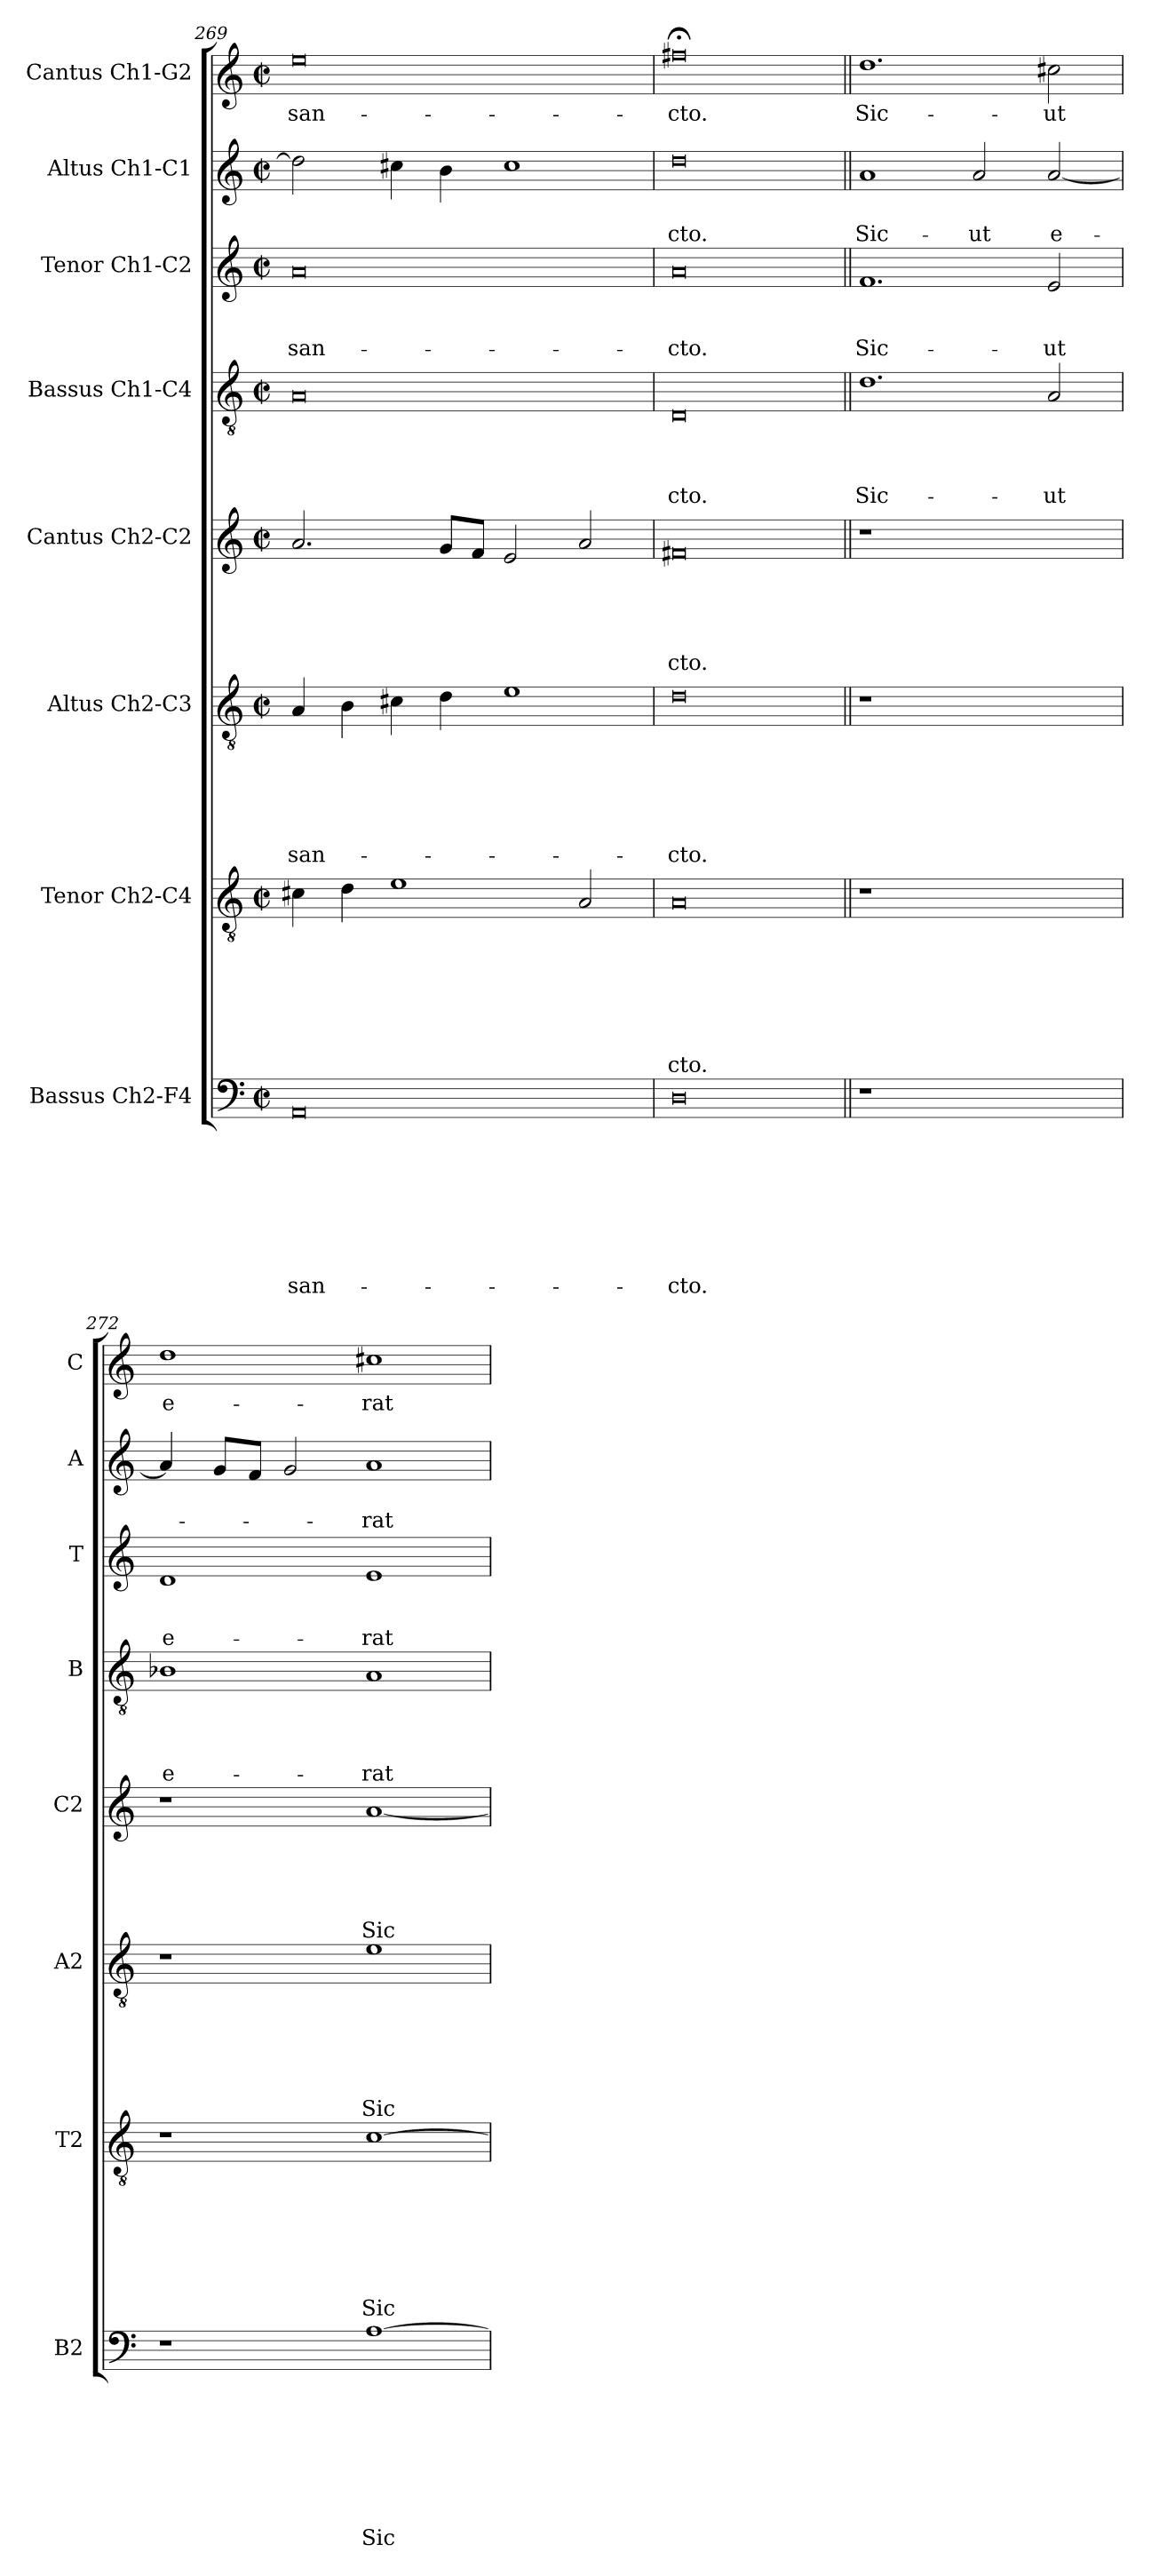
**kern	**text	**text	**text	**text	**text	**text	**text	**text	**kern	**text	**text	**text	**text	**text	**text	**text	**kern	**text	**text	**text	**text	**text	**text	**kern	**text	**text	**text	**text	**text	**kern	**text	**text	**text	**text	**kern	**text	**text	**text	**kern	**text	**text	**kern	**text
*part8	*part8	*part8	*part8	*part8	*part8	*part8	*part8	*part8	*part7	*part7	*part7	*part7	*part7	*part7	*part7	*part7	*part6	*part6	*part6	*part6	*part6	*part6	*part6	*part5	*part5	*part5	*part5	*part5	*part5	*part4	*part4	*part4	*part4	*part4	*part3	*part3	*part3	*part3	*part2	*part2	*part2	*part1	*part1
*staff8	*staff8	*staff8	*staff8	*staff8	*staff8	*staff8	*staff8	*staff8	*staff7	*staff7	*staff7	*staff7	*staff7	*staff7	*staff7	*staff7	*staff6	*staff6	*staff6	*staff6	*staff6	*staff6	*staff6	*staff5	*staff5	*staff5	*staff5	*staff5	*staff5	*staff4	*staff4	*staff4	*staff4	*staff4	*staff3	*staff3	*staff3	*staff3	*staff2	*staff2	*staff2	*staff1	*staff1
*I"Bassus Ch2-F4	*	*	*	*	*	*	*	*	*I"Tenor Ch2-C4	*	*	*	*	*	*	*	*I"Altus Ch2-C3	*	*	*	*	*	*	*I"Cantus Ch2-C2	*	*	*	*	*	*I"Bassus Ch1-C4	*	*	*	*	*I"Tenor Ch1-C2	*	*	*	*I"Altus Ch1-C1	*	*	*I"Cantus Ch1-G2	*
*I'B2	*	*	*	*	*	*	*	*	*I'T2	*	*	*	*	*	*	*	*I'A2	*	*	*	*	*	*	*I'C2	*	*	*	*	*	*I'B	*	*	*	*	*I'T	*	*	*	*I'A	*	*	*I'C	*
*clefF4	*	*	*	*	*	*	*	*	*clefGv2	*	*	*	*	*	*	*	*clefGv2	*	*	*	*	*	*	*clefG2	*	*	*	*	*	*clefGv2	*	*	*	*	*clefG2	*	*	*	*clefG2	*	*	*clefG2	*
*k[]	*	*	*	*	*	*	*	*	*k[]	*	*	*	*	*	*	*	*k[]	*	*	*	*	*	*	*k[]	*	*	*	*	*	*k[]	*	*	*	*	*k[]	*	*	*	*k[]	*	*	*k[]	*
*C:	*	*	*	*	*	*	*	*	*C:	*	*	*	*	*	*	*	*C:	*	*	*	*	*	*	*C:	*	*	*	*	*	*C:	*	*	*	*	*C:	*	*	*	*C:	*	*	*C:	*
*M2/2	*	*	*	*	*	*	*	*	*M2/2	*	*	*	*	*	*	*	*M2/2	*	*	*	*	*	*	*M2/2	*	*	*	*	*	*M2/2	*	*	*	*	*M2/2	*	*	*	*M2/2	*	*	*M2/2	*
*met(c|)	*	*	*	*	*	*	*	*	*met(c|)	*	*	*	*	*	*	*	*met(c|)	*	*	*	*	*	*	*met(c|)	*	*	*	*	*	*met(c|)	*	*	*	*	*met(c|)	*	*	*	*met(c|)	*	*	*met(c|)	*
=269	=269	=269	=269	=269	=269	=269	=269	=269	=269	=269	=269	=269	=269	=269	=269	=269	=269	=269	=269	=269	=269	=269	=269	=269	=269	=269	=269	=269	=269	=269	=269	=269	=269	=269	=269	=269	=269	=269	=269	=269	=269	=269	=269
!	!	!	!	!	!	!	!	!LO:LY:b	!	!	!	!	!	!	!	!	!	!	!	!	!	!	!LO:LY:b	!	!	!	!	!	!	!	!	!	!	!	!	!	!	!LO:LY:b	!	!	!	!	!LO:LY:b
0AA	.	.	.	.	.	.	.	san-	4c#X\	.	.	.	.	.	.	.	4A/	.	.	.	.	.	san-	2.a/	.	.	.	.	.	0A	.	.	.	.	0a	.	.	san-	2dd\]	.	.	0ee	san-
.	.	.	.	.	.	.	.	.	4d\	.	.	.	.	.	.	.	4B\	.	.	.	.	.	.	.	.	.	.	.	.	.	.	.	.	.	.	.	.	.	.	.	.	.	.
.	.	.	.	.	.	.	.	.	1e	.	.	.	.	.	.	.	4c#X\	.	.	.	.	.	.	.	.	.	.	.	.	.	.	.	.	.	.	.	.	.	4cc#X\	.	.	.	.
.	.	.	.	.	.	.	.	.	.	.	.	.	.	.	.	.	4d\	.	.	.	.	.	.	8g/L	.	.	.	.	.	.	.	.	.	.	.	.	.	.	4b\	.	.	.	.
.	.	.	.	.	.	.	.	.	.	.	.	.	.	.	.	.	.	.	.	.	.	.	.	8f/J	.	.	.	.	.	.	.	.	.	.	.	.	.	.	.	.	.	.	.
.	.	.	.	.	.	.	.	.	.	.	.	.	.	.	.	.	1e	.	.	.	.	.	.	2e/	.	.	.	.	.	.	.	.	.	.	.	.	.	.	1cc#	.	.	.	.
.	.	.	.	.	.	.	.	.	2A/	.	.	.	.	.	.	.	.	.	.	.	.	.	.	2a/	.	.	.	.	.	.	.	.	.	.	.	.	.	.	.	.	.	.	.
=270	=270	=270	=270	=270	=270	=270	=270	=270	=270	=270	=270	=270	=270	=270	=270	=270	=270	=270	=270	=270	=270	=270	=270	=270	=270	=270	=270	=270	=270	=270	=270	=270	=270	=270	=270	=270	=270	=270	=270	=270	=270	=270	=270
!	!	!	!	!	!	!	!	!LO:LY:b	!	!	!	!	!	!	!	!LO:LY:b	!	!	!	!	!	!	!LO:LY:b	!	!	!	!	!	!LO:LY:b	!	!	!	!	!LO:LY:b	!	!	!	!LO:LY:b	!	!	!LO:LY:b	!	!LO:LY:b
0D	.	.	.	.	.	.	.	-cto.	0A	.	.	.	.	.	.	-cto.	0d	.	.	.	.	.	-cto.	0f#X	.	.	.	.	-cto.	0D	.	.	.	-cto.	0a	.	.	-cto.	0dd	.	-cto.	0ff#X;<	-cto.
=271||	=271||	=271||	=271||	=271||	=271||	=271||	=271||	=271||	=271||	=271||	=271||	=271||	=271||	=271||	=271||	=271||	=271||	=271||	=271||	=271||	=271||	=271||	=271||	=271||	=271||	=271||	=271||	=271||	=271||	=271||	=271||	=271||	=271||	=271||	=271||	=271||	=271||	=271||	=271||	=271||	=271||	=271||	=271||
!	!	!	!	!	!	!	!	!	!	!	!	!	!	!	!	!	!	!	!	!	!	!	!	!	!	!	!	!	!	!	!	!	!	!LO:LY:b	!	!	!	!LO:LY:b	!	!	!LO:LY:b	!	!LO:LY:b
1r	.	.	.	.	.	.	.	.	1r	.	.	.	.	.	.	.	1r	.	.	.	.	.	.	1r	.	.	.	.	.	1.d	.	.	.	Sic-	1.f	.	.	Sic-	1a	.	Sic-	1.dd	Sic-
!	!	!	!	!	!	!	!	!	!	!	!	!	!	!	!	!	!	!	!	!	!	!	!	!	!	!	!	!	!	!	!	!	!	!	!	!	!	!	!	!	!LO:LY:b	!	!
1ryy	.	.	.	.	.	.	.	.	1ryy	.	.	.	.	.	.	.	1ryy	.	.	.	.	.	.	1ryy	.	.	.	.	.	.	.	.	.	.	.	.	.	.	2a/	.	-ut	.	.
!	!	!	!	!	!	!	!	!	!	!	!	!	!	!	!	!	!	!	!	!	!	!	!	!	!	!	!	!	!	!	!	!	!	!LO:LY:b	!	!	!	!LO:LY:b	!	!	!LO:LY:b	!	!LO:LY:b
.	.	.	.	.	.	.	.	.	.	.	.	.	.	.	.	.	.	.	.	.	.	.	.	.	.	.	.	.	.	2A/	.	.	.	-ut	2e/	.	.	-ut	[2a/	.	e-	2cc#X\	-ut
=272	=272	=272	=272	=272	=272	=272	=272	=272	=272	=272	=272	=272	=272	=272	=272	=272	=272	=272	=272	=272	=272	=272	=272	=272	=272	=272	=272	=272	=272	=272	=272	=272	=272	=272	=272	=272	=272	=272	=272	=272	=272	=272	=272
!	!	!	!	!	!	!	!	!	!	!	!	!	!	!	!	!	!	!	!	!	!	!	!	!	!	!	!	!	!	!	!	!	!	!LO:LY:b	!	!	!	!LO:LY:b	!	!	!	!	!LO:LY:b
1r	.	.	.	.	.	.	.	.	1r	.	.	.	.	.	.	.	1r	.	.	.	.	.	.	1r	.	.	.	.	.	1B-X	.	.	.	e-	1d	.	.	e-	4a/]	.	.	1dd	e-
.	.	.	.	.	.	.	.	.	.	.	.	.	.	.	.	.	.	.	.	.	.	.	.	.	.	.	.	.	.	.	.	.	.	.	.	.	.	.	8g/L	.	.	.	.
.	.	.	.	.	.	.	.	.	.	.	.	.	.	.	.	.	.	.	.	.	.	.	.	.	.	.	.	.	.	.	.	.	.	.	.	.	.	.	8f/J	.	.	.	.
.	.	.	.	.	.	.	.	.	.	.	.	.	.	.	.	.	.	.	.	.	.	.	.	.	.	.	.	.	.	.	.	.	.	.	.	.	.	.	2g/	.	.	.	.
!	!	!	!	!	!	!	!	!LO:LY:b	!	!	!	!	!	!	!	!LO:LY:b	!	!	!	!	!	!	!LO:LY:b	!	!	!	!	!	!LO:LY:b	!	!	!	!	!LO:LY:b	!	!	!	!LO:LY:b	!	!	!LO:LY:b	!	!LO:LY:b
[1A	.	.	.	.	.	.	.	Sic-	[1c	.	.	.	.	.	.	Sic-	1e	.	.	.	.	.	Sic-	[1a	.	.	.	.	Sic-	1A	.	.	.	-rat	1e	.	.	-rat	1a	.	-rat	1cc#X	-rat
=	=	=	=	=	=	=	=	=	=	=	=	=	=	=	=	=	=	=	=	=	=	=	=	=	=	=	=	=	=	=	=	=	=	=	=	=	=	=	=	=	=	=	=
*-	*-	*-	*-	*-	*-	*-	*-	*-	*-	*-	*-	*-	*-	*-	*-	*-	*-	*-	*-	*-	*-	*-	*-	*-	*-	*-	*-	*-	*-	*-	*-	*-	*-	*-	*-	*-	*-	*-	*-	*-	*-	*-	*-
